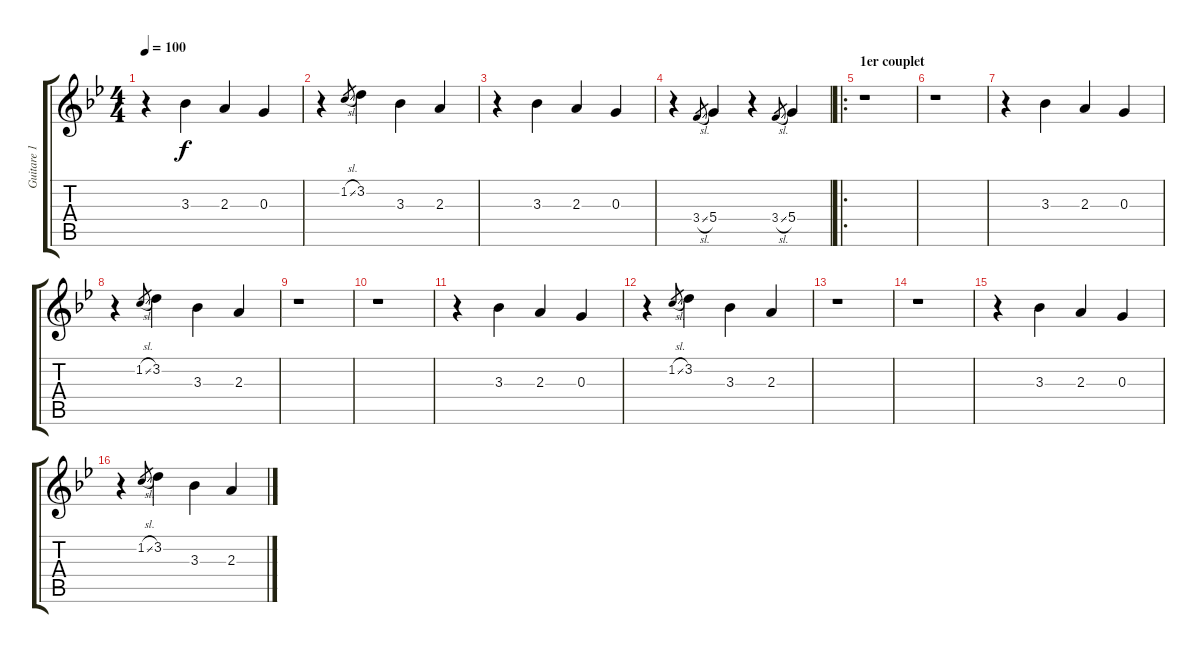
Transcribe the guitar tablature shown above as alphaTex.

\track ("Guitare 1" "Guitare 1") {instrument acousticguitarnylon}
\staff {score tabs}
\tuning (E4 B3 G3 D3 A2 E2) {hide}
\ts (4 4)
\tempo 100
\clef g2
\ks bb
r.4{dy f instrument acousticguitarnylon} 3.3.4 2.3.4 0.3.4 |
r.4 1.2{sl}.8{gr} 3.2.4 3.3.4 2.3.4 |
r.4 3.3.4 2.3.4 0.3.4 |
r.4 3.4{sl}.8{gr} 5.4.4 r.4 3.4{sl}.8{gr} 5.4.4 |
\ro
\section ("" "1er couplet")
r.1 |
r.1 |
r.4 3.3.4 2.3.4 0.3.4 |
r.4 1.2{sl}.8{gr} 3.2.4 3.3.4 2.3.4 |
r.1 |
r.1 |
r.4 3.3.4 2.3.4 0.3.4 |
r.4 1.2{sl}.8{gr} 3.2.4 3.3.4 2.3.4 |
r.1 |
r.1 |
r.4 3.3.4 2.3.4 0.3.4 |
r.4 1.2{sl}.8{gr} 3.2.4 3.3.4 2.3.4
